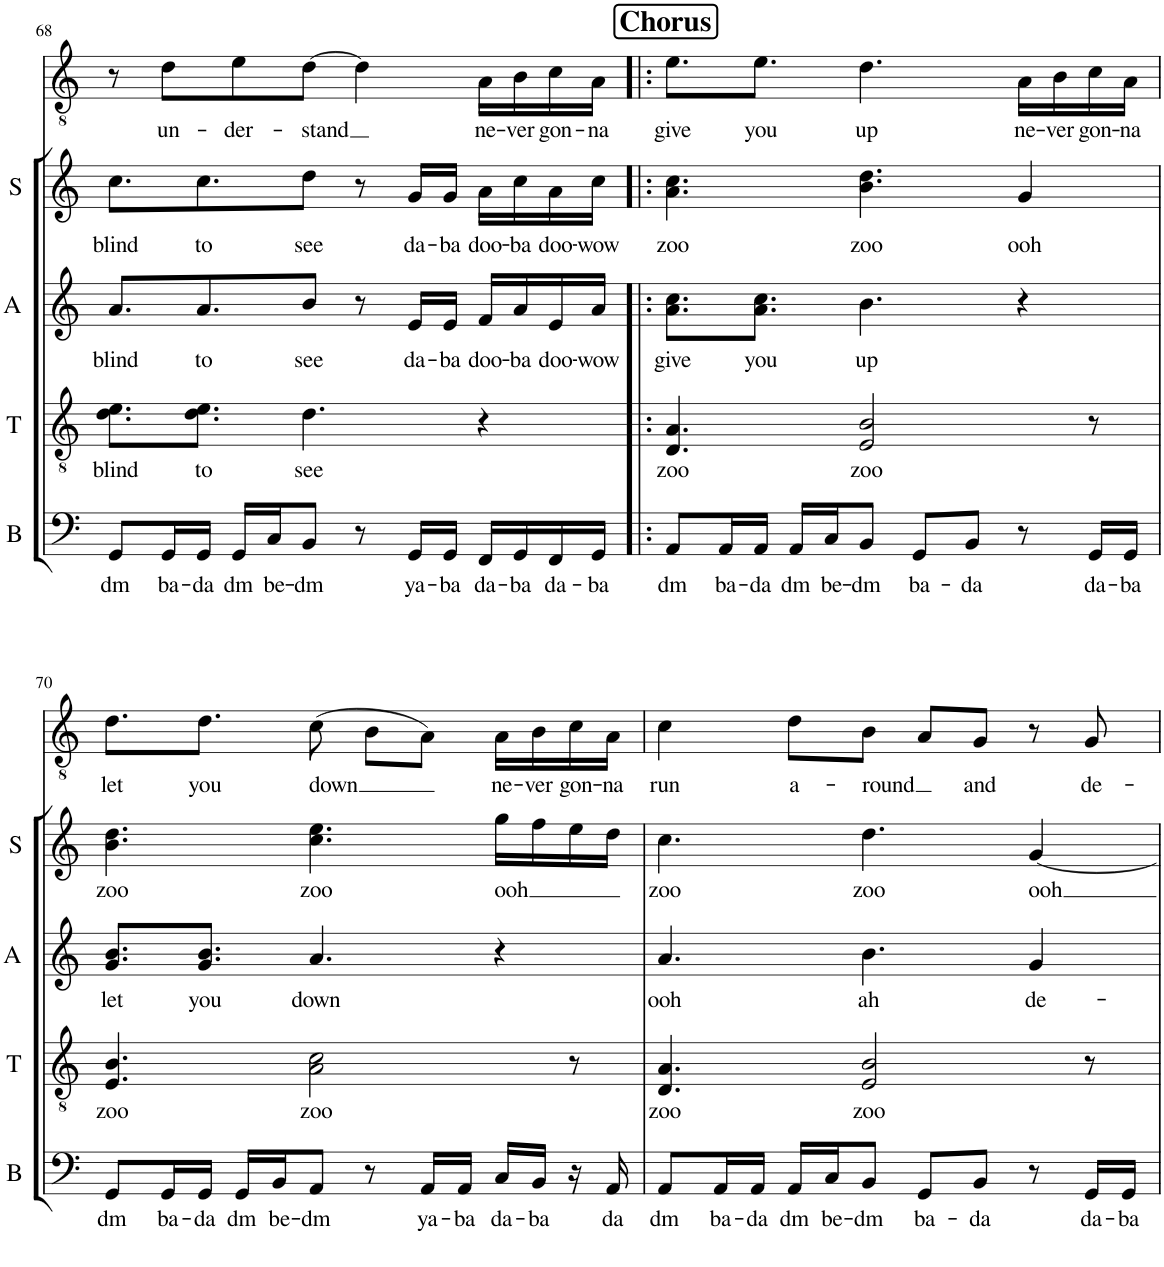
**kern	**text	**kern	**text	**kern	**text	**kern	**text	**kern	**text
*part5	*part5	*part4	*part4	*part3	*part3	*part2	*part2	*part1	*part1
*staff5	*staff5	*staff4	*staff4	*staff3	*staff3	*staff2	*staff2	*staff1	*staff1
*I"Bass	*	*I"Tenor	*	*I"Alto	*	*I"Soprano	*	*I"Solo	*
*I'B	*	*I'T	*	*I'A	*	*I'S	*	*	*
!!LO:PB:g=z
*clefF4	*	*clefGv2	*	*clefG2	*	*clefG2	*	*clefGv2	*
*k[]	*	*k[]	*	*k[]	*	*k[]	*	*k[]	*
*M4/4	*	*M4/4	*	*M4/4	*	*M4/4	*	*M4/4	*
=68	=68	=68	=68	=68	=68	=68	=68	=68	=68
!	!LO:LY:b	!	!LO:LY:b	!	!LO:LY:b	!	!LO:LY:b	!	!
8GG/L	dm	8.d\ 8.e\L	blind	8.a/L	blind	8.cc\L	blind	8r	.
!	!LO:LY:b	!	!	!	!	!	!	!	!LO:LY:b
16GG/L	ba-	.	.	.	.	.	.	8d\L	un-
!	!LO:LY:b	!	!LO:LY:b	!	!LO:LY:b	!	!LO:LY:b	!	!
16GG/JJ	-da	8.d\ 8.e\J	to	8.a/	to	8.cc\	to	.	.
!	!LO:LY:b	!	!	!	!	!	!	!	!LO:LY:b
16GG/LL	dm	.	.	.	.	.	.	8e\	-der-
!	!LO:LY:b	!	!	!	!	!	!	!	!
16C/J	be-	.	.	.	.	.	.	.	.
!	!LO:LY:b	!	!LO:LY:b	!	!LO:LY:b	!	!LO:LY:b	!	!LO:LY:b
8BB/J	-dm	4.d\	see	8b/J	see	8dd\J	see	[8d\J	-stand
8r	.	.	.	8r	.	8r	.	4d\]	.
!	!LO:LY:b	!	!	!	!LO:LY:b	!	!LO:LY:b	!	!
16GG/LL	ya-	.	.	16e/LL	da-	16g/LL	da-	.	.
!	!LO:LY:b	!	!	!	!LO:LY:b	!	!LO:LY:b	!	!
16GG/JJ	-ba	.	.	16e/JJ	-ba	16g/JJ	-ba	.	.
!	!LO:LY:b	!	!	!	!LO:LY:b	!	!LO:LY:b	!	!LO:LY:b
16FF/LL	da-	4r	.	16f/LL	doo-	16a\LL	doo-	16A\LL	ne-
!	!LO:LY:b	!	!	!	!LO:LY:b	!	!LO:LY:b	!	!LO:LY:b
16GG/	-ba	.	.	16a/	-ba	16cc\	-ba	16B\	-ver
!	!LO:LY:b	!	!	!	!LO:LY:b	!	!LO:LY:b	!	!LO:LY:b
16FF/	da-	.	.	16e/	doo-	16a\	doo-	16c\	gon-
!	!LO:LY:b	!	!	!	!LO:LY:b	!	!LO:LY:b	!	!LO:LY:b
16GG/JJ	-ba	.	.	16a/JJ	-wow	16cc\JJ	-wow	16A\JJ	-na
!!LO:REH:place=s1:a:B:cj:fs=14:t=Chorus
=69!|:	=69!|:	=69!|:	=69!|:	=69!|:	=69!|:	=69!|:	=69!|:	=69!|:	=69!|:
!	!LO:LY:b	!	!LO:LY:b	!	!LO:LY:b	!	!LO:LY:b	!	!LO:LY:b
8AA/L	dm	4.D/ 4.A/	zoo	8.a\ 8.cc\L	give	4.a\ 4.cc\	zoo	8.e\L	give
!	!LO:LY:b	!	!	!	!	!	!	!	!
16AA/L	ba-	.	.	.	.	.	.	.	.
!	!LO:LY:b	!	!	!	!LO:LY:b	!	!	!	!LO:LY:b
16AA/JJ	-da	.	.	8.a\ 8.cc\J	you	.	.	8.e\J	you
!	!LO:LY:b	!	!	!	!	!	!	!	!
16AA/LL	dm	.	.	.	.	.	.	.	.
!	!LO:LY:b	!	!	!	!	!	!	!	!
16C/J	be-	.	.	.	.	.	.	.	.
!	!LO:LY:b	!	!LO:LY:b	!	!LO:LY:b	!	!LO:LY:b	!	!LO:LY:b
8BB/J	-dm	2E/ 2B/	zoo	4.b\	up	4.b\ 4.dd\	zoo	4.d\	up
!	!LO:LY:b	!	!	!	!	!	!	!	!
8GG/L	ba-	.	.	.	.	.	.	.	.
!	!LO:LY:b	!	!	!	!	!	!	!	!
8BB/J	-da	.	.	.	.	.	.	.	.
!	!	!	!	!	!	!	!LO:LY:b	!	!LO:LY:b
8r	.	.	.	4r	.	4g/	ooh	16A\LL	ne-
!	!	!	!	!	!	!	!	!	!LO:LY:b
.	.	.	.	.	.	.	.	16B\	-ver
!	!LO:LY:b	!	!	!	!	!	!	!	!LO:LY:b
16GG/LL	da-	8r	.	.	.	.	.	16c\	gon-
!	!LO:LY:b	!	!	!	!	!	!	!	!LO:LY:b
16GG/JJ	-ba	.	.	.	.	.	.	16A\JJ	-na
!!LO:LB:g=z
=70	=70	=70	=70	=70	=70	=70	=70	=70	=70
!	!LO:LY:b	!	!LO:LY:b	!	!LO:LY:b	!	!LO:LY:b	!	!LO:LY:b
8GG/L	dm	4.E/ 4.B/	zoo	8.g/ 8.b/L	let	4.b\ 4.dd\	zoo	8.d\L	let
!	!LO:LY:b	!	!	!	!	!	!	!	!
16GG/L	ba-	.	.	.	.	.	.	.	.
!	!LO:LY:b	!	!	!	!LO:LY:b	!	!	!	!LO:LY:b
16GG/JJ	-da	.	.	8.g/ 8.b/J	you	.	.	8.d\J	you
!	!LO:LY:b	!	!	!	!	!	!	!	!
16GG/LL	dm	.	.	.	.	.	.	.	.
!	!LO:LY:b	!	!	!	!	!	!	!	!
16BB/J	be-	.	.	.	.	.	.	.	.
!	!LO:LY:b	!	!LO:LY:b	!	!LO:LY:b	!	!LO:LY:b	!	!LO:LY:b
8AA/J	-dm	2A\ 2c\	zoo	4.a/	down	4.cc\ 4.ee\	zoo	(8c\	down
8r	.	.	.	.	.	.	.	8B\L	.
!	!LO:LY:b	!	!	!	!	!	!	!	!
16AA/LL	ya-	.	.	.	.	.	.	8A\J)	.
!	!LO:LY:b	!	!	!	!	!	!	!	!
16AA/JJ	-ba	.	.	.	.	.	.	.	.
!	!LO:LY:b	!	!	!	!	!	!LO:LY:b	!	!LO:LY:b
16C/LL	da-	.	.	4r	.	16gg\LL	ooh	16A\LL	ne-
!	!LO:LY:b	!	!	!	!	!	!	!	!LO:LY:b
16BB/JJ	-ba	.	.	.	.	16ff\	.	16B\	-ver
!	!	!	!	!	!	!	!	!	!LO:LY:b
16r	.	8r	.	.	.	16ee\	.	16c\	gon-
!	!LO:LY:b	!	!	!	!	!	!	!	!LO:LY:b
16AA/	da	.	.	.	.	16dd\JJ	.	16A\JJ	-na
=71	=71	=71	=71	=71	=71	=71	=71	=71	=71
!	!LO:LY:b	!	!LO:LY:b	!	!LO:LY:b	!	!LO:LY:b	!	!LO:LY:b
8AA/L	dm	4.D/ 4.A/	zoo	4.a/	ooh	4.cc\	zoo	4c\	run
!	!LO:LY:b	!	!	!	!	!	!	!	!
16AA/L	ba-	.	.	.	.	.	.	.	.
!	!LO:LY:b	!	!	!	!	!	!	!	!
16AA/JJ	-da	.	.	.	.	.	.	.	.
!	!LO:LY:b	!	!	!	!	!	!	!	!LO:LY:b
16AA/LL	dm	.	.	.	.	.	.	8d\L	a-
!	!LO:LY:b	!	!	!	!	!	!	!	!
16C/J	be-	.	.	.	.	.	.	.	.
!	!LO:LY:b	!	!LO:LY:b	!	!LO:LY:b	!	!LO:LY:b	!	!LO:LY:b
8BB/J	-dm	2E/ 2B/	zoo	4.b\	ah	4.dd\	zoo	8B\J	-round
!	!LO:LY:b	!	!	!	!	!	!	!	!
8GG/L	ba-	.	.	.	.	.	.	8A/L	.
!	!LO:LY:b	!	!	!	!	!	!	!	!LO:LY:b
8BB/J	-da	.	.	.	.	.	.	8G/J	and
!	!	!	!	!	!LO:LY:b	!	!LO:LY:b	!	!
8r	.	.	.	4g/	de-	[4g/	ooh	8r	.
!	!LO:LY:b	!	!	!	!	!	!	!	!LO:LY:b
16GG/LL	da-	8r	.	.	.	.	.	8G/	de-
!	!LO:LY:b	!	!	!	!	!	!	!	!
16GG/JJ	-ba	.	.	.	.	.	.	.	.
=	=	=	=	=	=	=	=	=	=
*-	*-	*-	*-	*-	*-	*-	*-	*-	*-
